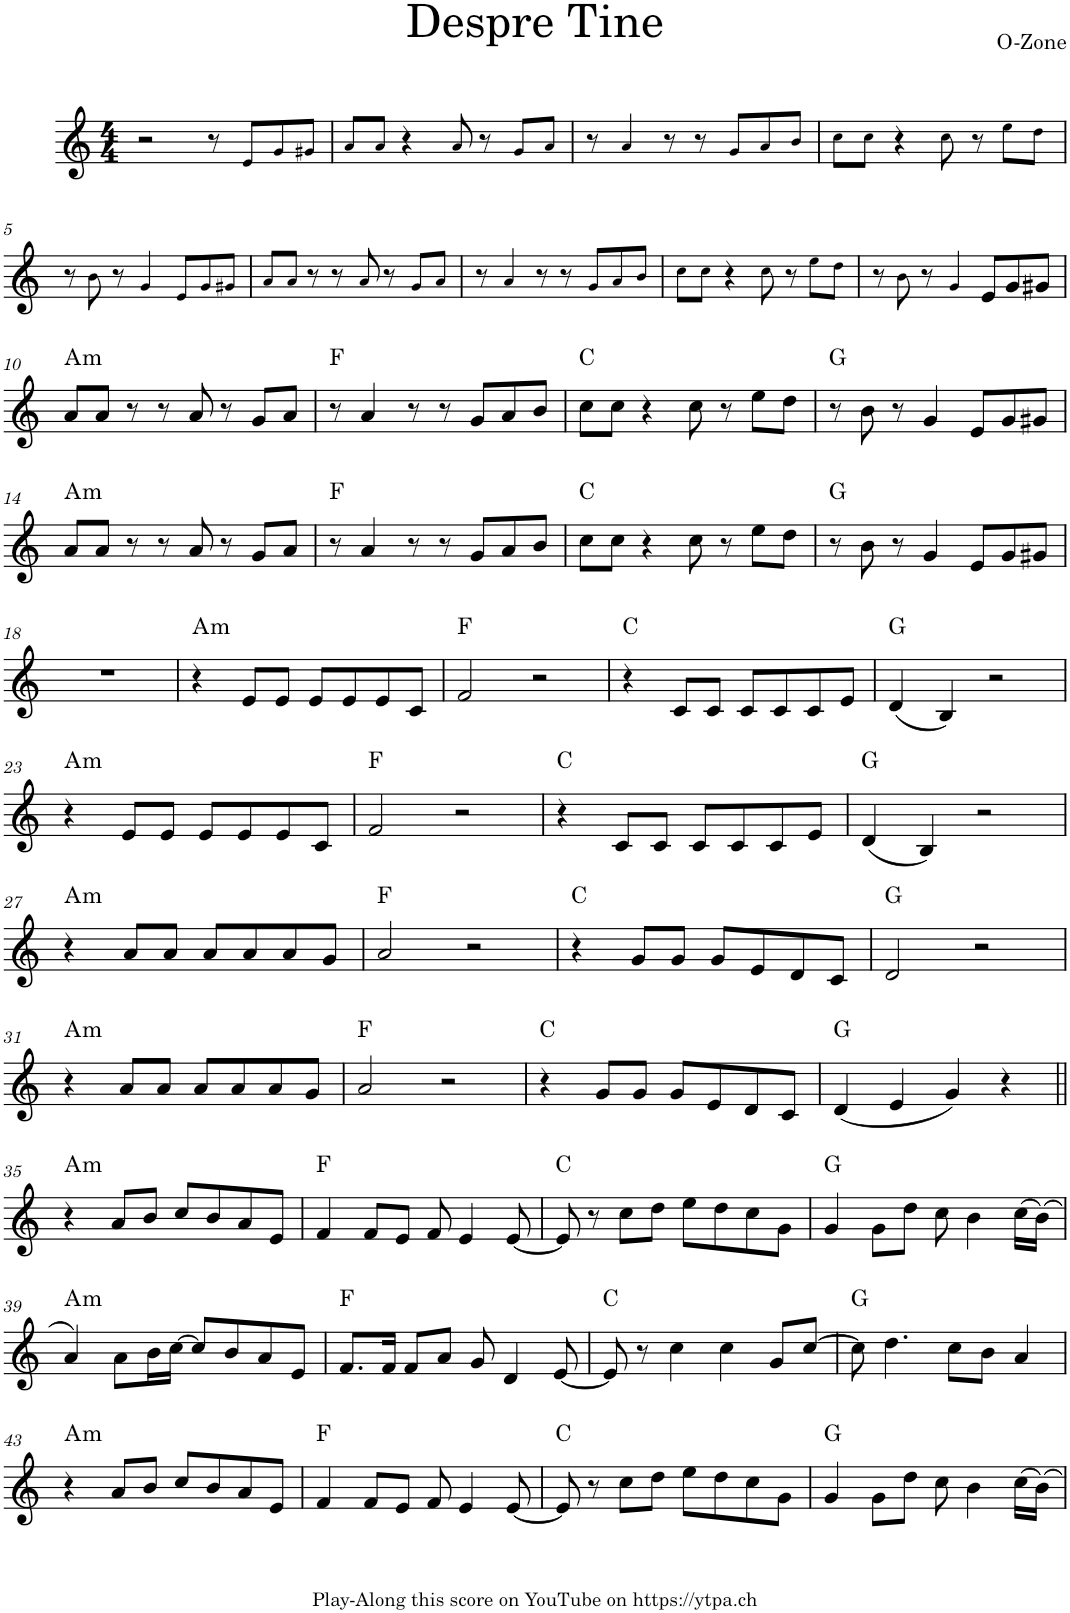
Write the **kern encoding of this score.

**kern	**harte
*part1	*part1
*staff1	*
*I"Voice	*
*I'Vc.	*
*clefG2	*
*k[]	*
*M4/4	*
=1	=1
2r	.
8r	.
8e!/L	.
8g!/	.
8g#X!/J	.
=2	=2
8a!/L	.
8a!/J	.
4r	.
8a!/	.
8r	.
8g!/L	.
8a!/J	.
=3	=3
8r	.
4a!/	.
8r	.
8r	.
8g!/L	.
8a!/	.
8b!/J	.
=4	=4
8cc!\L	.
8cc!\J	.
4r	.
8cc!\	.
8r	.
8ee!\L	.
8dd!\J	.
!!LO:LB:g=z
=5	=5
8r	.
8b!\	.
8r	.
4g!/	.
8e!/L	.
8g!/	.
8g#X!/J	.
=6	=6
8a!/L	.
8a!/J	.
8r	.
8r	.
8a!/	.
8r	.
8g!/L	.
8a!/J	.
=7	=7
8r	.
4a!/	.
8r	.
8r	.
8g!/L	.
8a!/	.
8b!/J	.
=8	=8
8cc!\L	.
8cc!\J	.
4r	.
8cc!\	.
8r	.
8ee!\L	.
8dd!\J	.
=9	=9
8r	.
8b!\	.
8r	.
4g!/	.
8e/L	.
8g/	.
8g#X/J	.
!!LO:LB:g=z
=10	=10
!	!LO:H:kt=m
8a/L	A:min
8a/J	.
8r	.
8r	.
8a/	.
8r	.
8g/L	.
8a/J	.
=11	=11
!	!LO:H:kt=N.C.
8r	N
4a/	.
8r	.
8r	.
8g/L	.
8a/	.
8b/J	.
=12	=12
!	!LO:H:kt=N.C.
8cc\L	N
8cc\J	.
4r	.
8cc\	.
8r	.
8ee\L	.
8dd\J	.
=13	=13
!	!LO:H:kt=N.C.
8r	N
8b\	.
8r	.
4g/	.
8e/L	.
8g/	.
8g#X/J	.
!!LO:LB:g=z
=14	=14
!	!LO:H:kt=m
8a/L	A:min
8a/J	.
8r	.
8r	.
8a/	.
8r	.
8g/L	.
8a/J	.
=15	=15
!	!LO:H:kt=N.C.
8r	N
4a/	.
8r	.
8r	.
8g/L	.
8a/	.
8b/J	.
=16	=16
!	!LO:H:kt=N.C.
8cc\L	N
8cc\J	.
4r	.
8cc\	.
8r	.
8ee\L	.
8dd\J	.
=17	=17
!	!LO:H:kt=N.C.
8r	N
8b\	.
8r	.
4g/	.
8e/L	.
8g/	.
8g#X/J	.
!!LO:LB:g=z
=18	=18
1r	.
=19	=19
!	!LO:H:kt=m
4r	A:min
8e/L	.
8e/J	.
8e/L	.
8e/	.
8e/	.
8c/J	.
=20	=20
!	!LO:H:kt=N.C.
2f/	N
2r	.
=21	=21
!	!LO:H:kt=N.C.
4r	N
8c/L	.
8c/J	.
8c/L	.
8c/	.
8c/	.
8e/J	.
=22	=22
!	!LO:H:kt=N.C.
(4d/	N
4B/)	.
2r	.
!!LO:LB:g=z
=23	=23
!	!LO:H:kt=m
4r	A:min
8e/L	.
8e/J	.
8e/L	.
8e/	.
8e/	.
8c/J	.
=24	=24
!	!LO:H:kt=N.C.
2f/	N
2r	.
=25	=25
!	!LO:H:kt=N.C.
4r	N
8c/L	.
8c/J	.
8c/L	.
8c/	.
8c/	.
8e/J	.
=26	=26
!	!LO:H:kt=N.C.
(4d/	N
4B/)	.
2r	.
!!LO:LB:g=z
=27	=27
!	!LO:H:kt=m
4r	A:min
8a/L	.
8a/J	.
8a/L	.
8a/	.
8a/	.
8g/J	.
=28	=28
!	!LO:H:kt=N.C.
2a/	N
2r	.
=29	=29
!	!LO:H:kt=N.C.
4r	N
8g/L	.
8g/J	.
8g/L	.
8e/	.
8d/	.
8c/J	.
=30	=30
!	!LO:H:kt=N.C.
2d/	N
2r	.
!!LO:LB:g=z
=31	=31
!	!LO:H:kt=m
4r	A:min
8a/L	.
8a/J	.
8a/L	.
8a/	.
8a/	.
8g/J	.
=32	=32
!	!LO:H:kt=N.C.
2a/	N
2r	.
=33	=33
!	!LO:H:kt=N.C.
4r	N
8g/L	.
8g/J	.
8g/L	.
8e/	.
8d/	.
8c/J	.
=34	=34
!	!LO:H:kt=N.C.
(4d/	N
4e/	.
4g/)	.
4r	.
!!LO:LB:g=z
=35||	=35||
!	!LO:H:kt=m
4r	A:min
8a/L	.
8b/J	.
8cc/L	.
8b/	.
8a/	.
8e/J	.
=36	=36
4f/	F:maj
8f/L	.
8e/J	.
8f/	.
4e/	.
[8e/	.
=37	=37
8e/]	C:maj
8r	.
8cc\L	.
8dd\J	.
8ee\L	.
8dd\	.
8cc\	.
8g\J	.
=38	=38
4g/	G:maj
8g\L	.
8dd\J	.
8cc\	.
4b\	.
(16cc\LL	.
(16b\JJ)	.
!!LO:LB:g=z
=39	=39
!	!LO:H:kt=m
4a/)	A:min
8a\L	.
16b\L	.
[16cc\JJ	.
8cc/L]	.
8b/	.
8a/	.
8e/J	.
=40	=40
!	!LO:H:kt=N.C.
8.f/L	N
16f/Jk	.
8f/L	.
8a/J	.
8g/	.
4d/	.
[8e/	.
=41	=41
!	!LO:H:kt=N.C.
8e/]	N
8r	.
4cc\	.
4cc\	.
8g/L	.
[8cc/J	.
=42	=42
!	!LO:H:kt=N.C.
8cc\]	N
4.dd\	.
8cc\L	.
8b\J	.
4a/	.
!!LO:LB:g=z
=43	=43
!	!LO:H:kt=m
4r	A:min
8a/L	.
8b/J	.
8cc/L	.
8b/	.
8a/	.
8e/J	.
=44	=44
!	!LO:H:kt=N.C.
4f/	N
8f/L	.
8e/J	.
8f/	.
4e/	.
[8e/	.
=45	=45
!	!LO:H:kt=N.C.
8e/]	N
8r	.
8cc\L	.
8dd\J	.
8ee\L	.
8dd\	.
8cc\	.
8g\J	.
=46	=46
!	!LO:H:kt=N.C.
4g/	N
8g\L	.
8dd\J	.
8cc\	.
4b\	.
(16cc\LL	.
16b\JJ)	.
=	=
*-	*-
